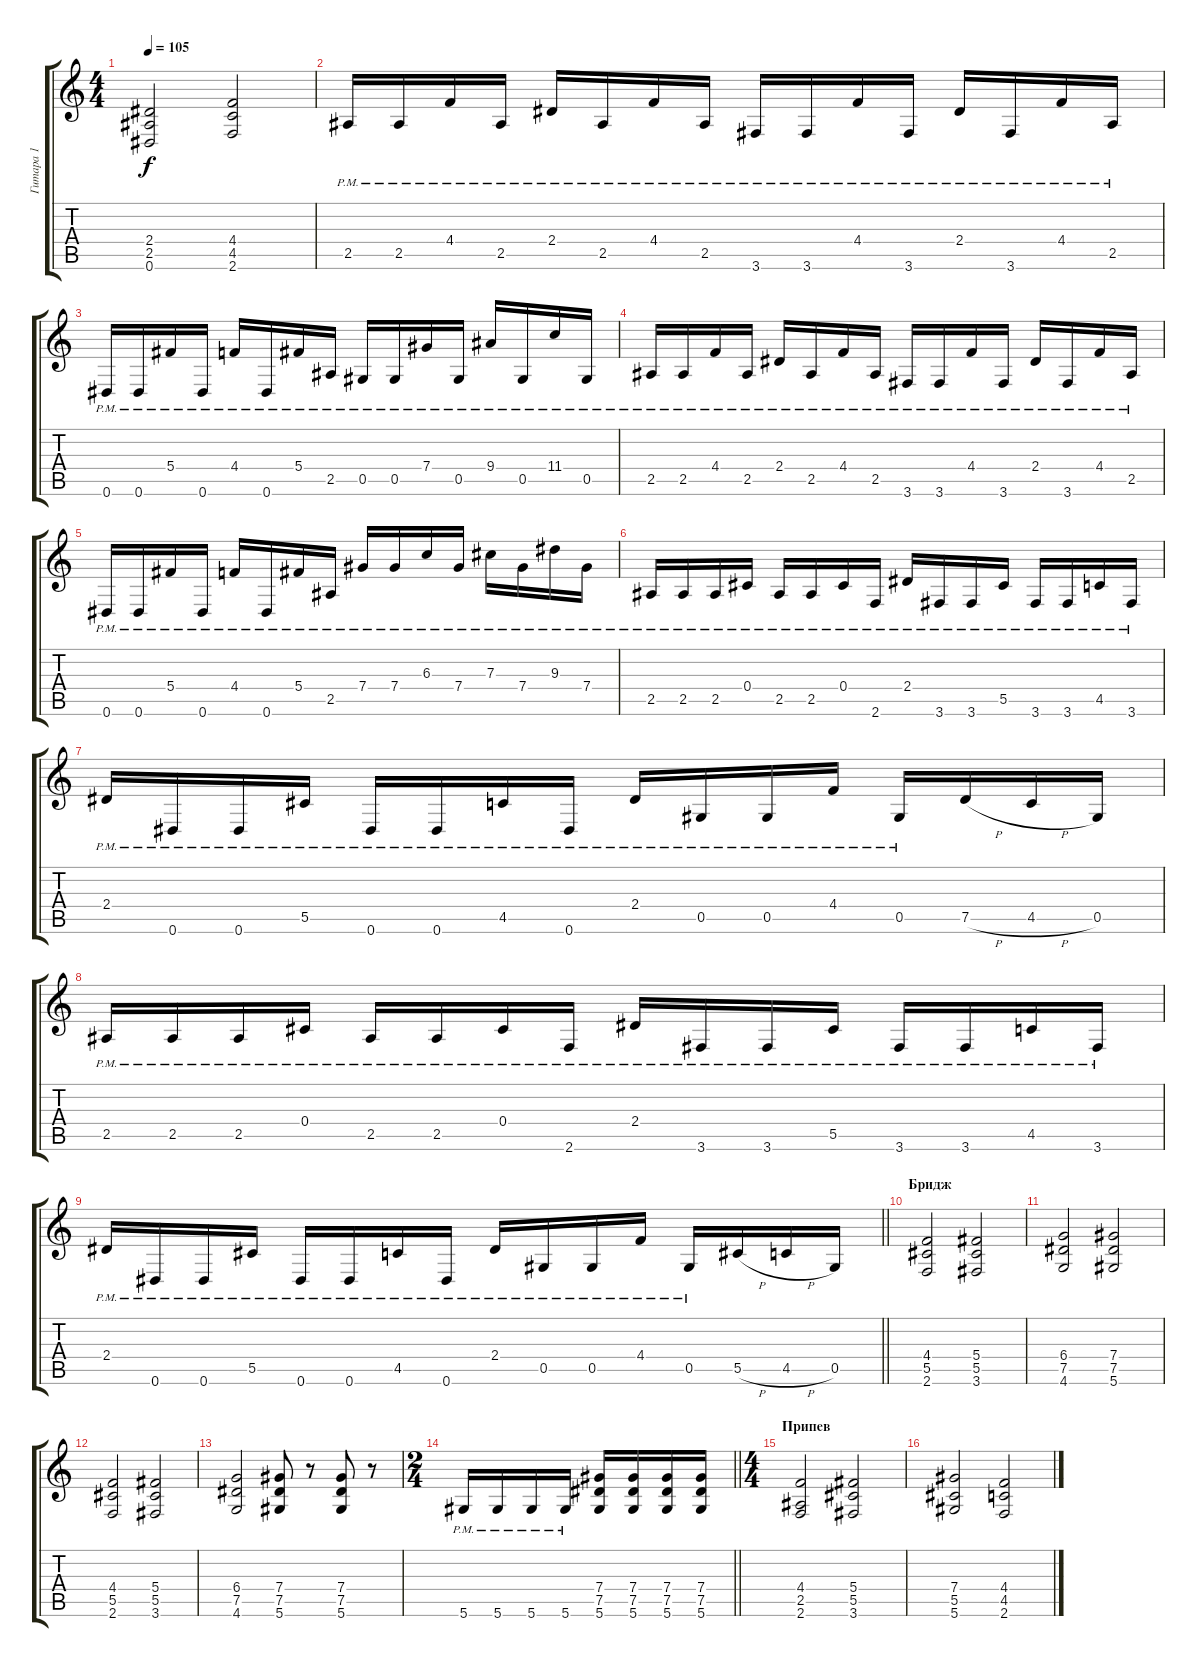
\track ("Гитара 1" "Гитара 1") {instrument distortionguitar}
\staff {score tabs}
\tuning (Eb4 Bb3 Gb3 Db3 Ab2 Eb2) {hide}
\ts (4 4)
\tempo 105
\clef g2
\ks c
(2.4 2.5 0.6).2{dy f} (4.4 4.5 2.6).2 |
2.5{pm}.16 2.5{pm}.16 4.4{pm}.16 2.5{pm}.16 2.4{pm}.16 2.5{pm}.16 4.4{pm}.16 2.5{pm}.16 3.6{pm}.16 3.6{pm}.16 4.4{pm}.16 3.6{pm}.16 2.4{pm}.16 3.6{pm}.16 4.4{pm}.16 2.5{pm}.16 |
0.6{pm}.16 0.6{pm}.16 5.4{pm}.16 0.6{pm}.16 4.4{pm}.16 0.6{pm}.16 5.4{pm}.16 2.5{pm}.16 0.5{pm}.16 0.5{pm}.16 7.4{pm}.16 0.5{pm}.16 9.4{pm}.16 0.5{pm}.16 11.4{pm}.16 0.5{pm}.16 |
2.5{pm}.16 2.5{pm}.16 4.4{pm}.16 2.5{pm}.16 2.4{pm}.16 2.5{pm}.16 4.4{pm}.16 2.5{pm}.16 3.6{pm}.16 3.6{pm}.16 4.4{pm}.16 3.6{pm}.16 2.4{pm}.16 3.6{pm}.16 4.4{pm}.16 2.5{pm}.16 |
0.6{pm}.16 0.6{pm}.16 5.4{pm}.16 0.6{pm}.16 4.4{pm}.16 0.6{pm}.16 5.4{pm}.16 2.5{pm}.16 7.4{pm}.16 7.4{pm}.16 6.3{pm}.16 7.4{pm}.16 7.3{pm}.16 7.4{pm}.16 9.3{pm}.16 7.4{pm}.16 |
2.5{pm}.16 2.5{pm}.16 2.5{pm}.16 0.4{pm}.16 2.5{pm}.16 2.5{pm}.16 0.4{pm}.16 2.6{pm}.16 2.4{pm}.16 3.6{pm}.16 3.6{pm}.16 5.5{pm}.16 3.6{pm}.16 3.6{pm}.16 4.5{pm}.16 3.6{pm}.16 |
2.4{pm}.16 0.6{pm}.16 0.6{pm}.16 5.5{pm}.16 0.6{pm}.16 0.6{pm}.16 4.5{pm}.16 0.6{pm}.16 2.4{pm}.16 0.5{pm}.16 0.5{pm}.16 4.4{pm}.16 0.5{pm}.16 7.5{h}.16 4.5{h}.16 0.5.16 |
2.5{pm}.16 2.5{pm}.16 2.5{pm}.16 0.4{pm}.16 2.5{pm}.16 2.5{pm}.16 0.4{pm}.16 2.6{pm}.16 2.4{pm}.16 3.6{pm}.16 3.6{pm}.16 5.5{pm}.16 3.6{pm}.16 3.6{pm}.16 4.5{pm}.16 3.6{pm}.16 |
\barLineRight lightlight
2.4{pm}.16 0.6{pm}.16 0.6{pm}.16 5.5{pm}.16 0.6{pm}.16 0.6{pm}.16 4.5{pm}.16 0.6{pm}.16 2.4{pm}.16 0.5{pm}.16 0.5{pm}.16 4.4{pm}.16 0.5{pm}.16 5.5{h}.16 4.5{h}.16 0.5.16 |
\section ("" "Бридж")
(4.4 5.5 2.6).2 (5.4 5.5 3.6).2 |
(6.4 7.5 4.6).2 (7.4 7.5 5.6).2 |
(4.4 5.5 2.6).2 (5.4 5.5 3.6).2 |
(6.4 7.5 4.6).2 (7.4 7.5 5.6).8 r.8 (7.4 7.5 5.6).8 r.8 |
\ts (2 4)
\barLineRight lightlight
5.6{pm}.16 5.6{pm}.16 5.6{pm}.16 5.6{pm}.16 (7.4 7.5 5.6).16 (7.4 7.5 5.6).16 (7.4 7.5 5.6).16 (7.4 7.5 5.6).16 |
\ts (4 4)
\section ("" "Припев")
(4.4 2.5 2.6).2 (5.4 5.5 3.6).2 |
(7.4 5.5 5.6).2 (4.4 4.5 2.6).2
